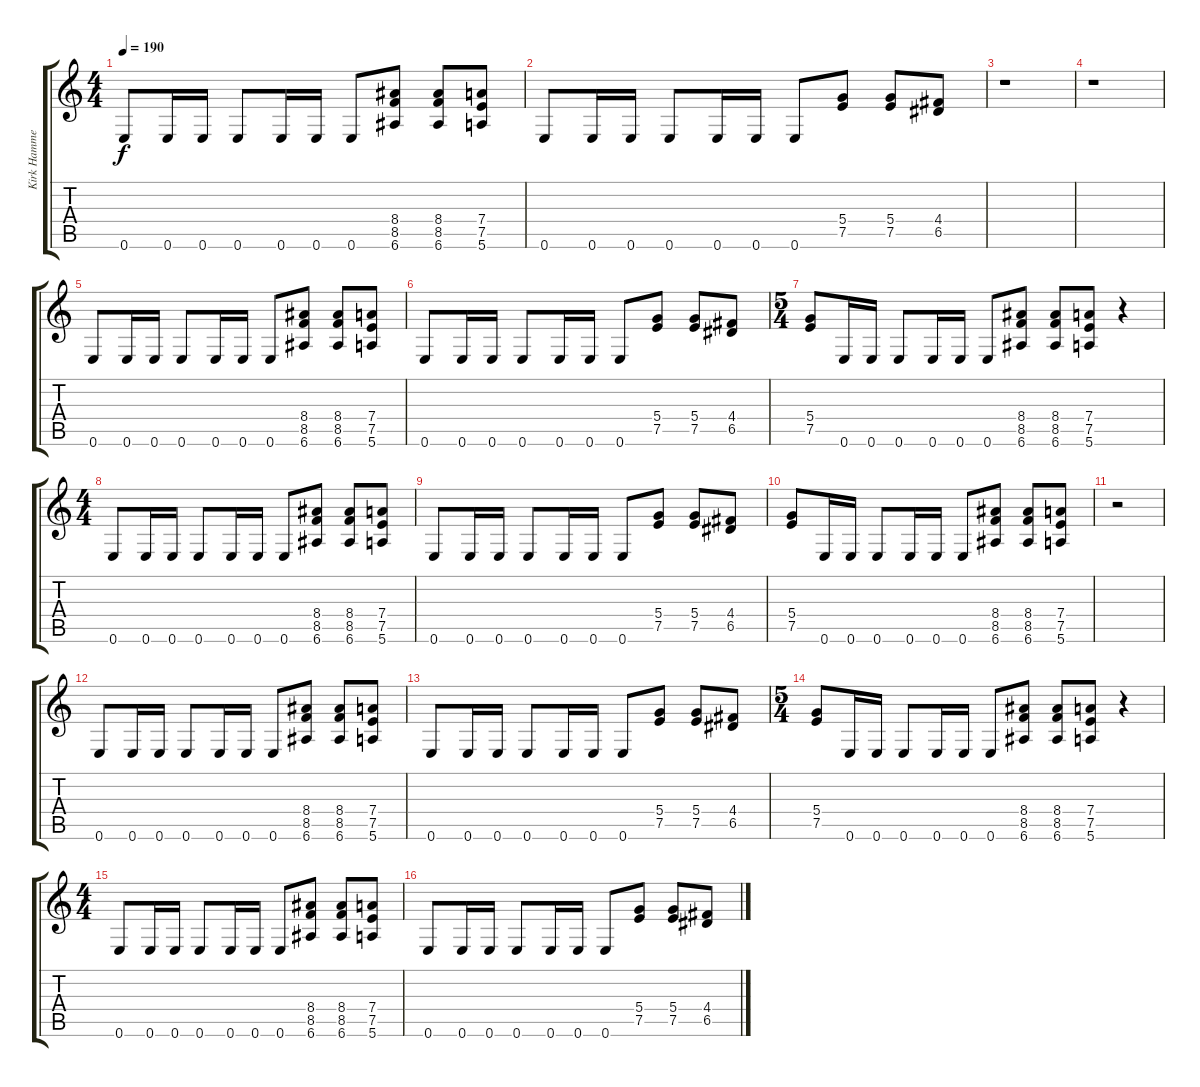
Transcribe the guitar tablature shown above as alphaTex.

\track ("Kirk Hammett" "Kirk Hamme") {instrument overdrivenguitar}
\staff {score tabs}
\tuning (E4 B3 G3 D3 A2 E2) {hide}
\ts (4 4)
\tempo 190
\clef g2
\ks c
0.6.8{dy f} 0.6.16 0.6.16 0.6.8 0.6.16 0.6.16 0.6.8 (8.4 8.5 6.6).8 (8.4 8.5 6.6).8 (7.4 7.5 5.6).8 |
0.6.8 0.6.16 0.6.16 0.6.8 0.6.16 0.6.16 0.6.8 (5.4 7.5).8 (5.4 7.5).8 (4.4 6.5).8 |
r.1 |
r.1 |
0.6.8 0.6.16 0.6.16 0.6.8 0.6.16 0.6.16 0.6.8 (8.4 8.5 6.6).8 (8.4 8.5 6.6).8 (7.4 7.5 5.6).8 |
0.6.8 0.6.16 0.6.16 0.6.8 0.6.16 0.6.16 0.6.8 (5.4 7.5).8 (5.4 7.5).8 (4.4 6.5).8 |
\ts (5 4)
(5.4 7.5).8 0.6.16 0.6.16 0.6.8 0.6.16 0.6.16 0.6.8 (8.4 8.5 6.6).8 (8.4 8.5 6.6).8 (7.4 7.5 5.6).8 r.4 |
\ts (4 4)
0.6.8 0.6.16 0.6.16 0.6.8 0.6.16 0.6.16 0.6.8 (8.4 8.5 6.6).8 (8.4 8.5 6.6).8 (7.4 7.5 5.6).8 |
0.6.8 0.6.16 0.6.16 0.6.8 0.6.16 0.6.16 0.6.8 (5.4 7.5).8 (5.4 7.5).8 (4.4 6.5).8 |
(5.4 7.5).8 0.6.16 0.6.16 0.6.8 0.6.16 0.6.16 0.6.8 (8.4 8.5 6.6).8 (8.4 8.5 6.6).8 (7.4 7.5 5.6).8 |
r.2 |
0.6.8 0.6.16 0.6.16 0.6.8 0.6.16 0.6.16 0.6.8 (8.4 8.5 6.6).8 (8.4 8.5 6.6).8 (7.4 7.5 5.6).8 |
0.6.8 0.6.16 0.6.16 0.6.8 0.6.16 0.6.16 0.6.8 (5.4 7.5).8 (5.4 7.5).8 (4.4 6.5).8 |
\ts (5 4)
(5.4 7.5).8 0.6.16 0.6.16 0.6.8 0.6.16 0.6.16 0.6.8 (8.4 8.5 6.6).8 (8.4 8.5 6.6).8 (7.4 7.5 5.6).8 r.4 |
\ts (4 4)
0.6.8 0.6.16 0.6.16 0.6.8 0.6.16 0.6.16 0.6.8 (8.4 8.5 6.6).8 (8.4 8.5 6.6).8 (7.4 7.5 5.6).8 |
0.6.8 0.6.16 0.6.16 0.6.8 0.6.16 0.6.16 0.6.8 (5.4 7.5).8 (5.4 7.5).8 (4.4 6.5).8
